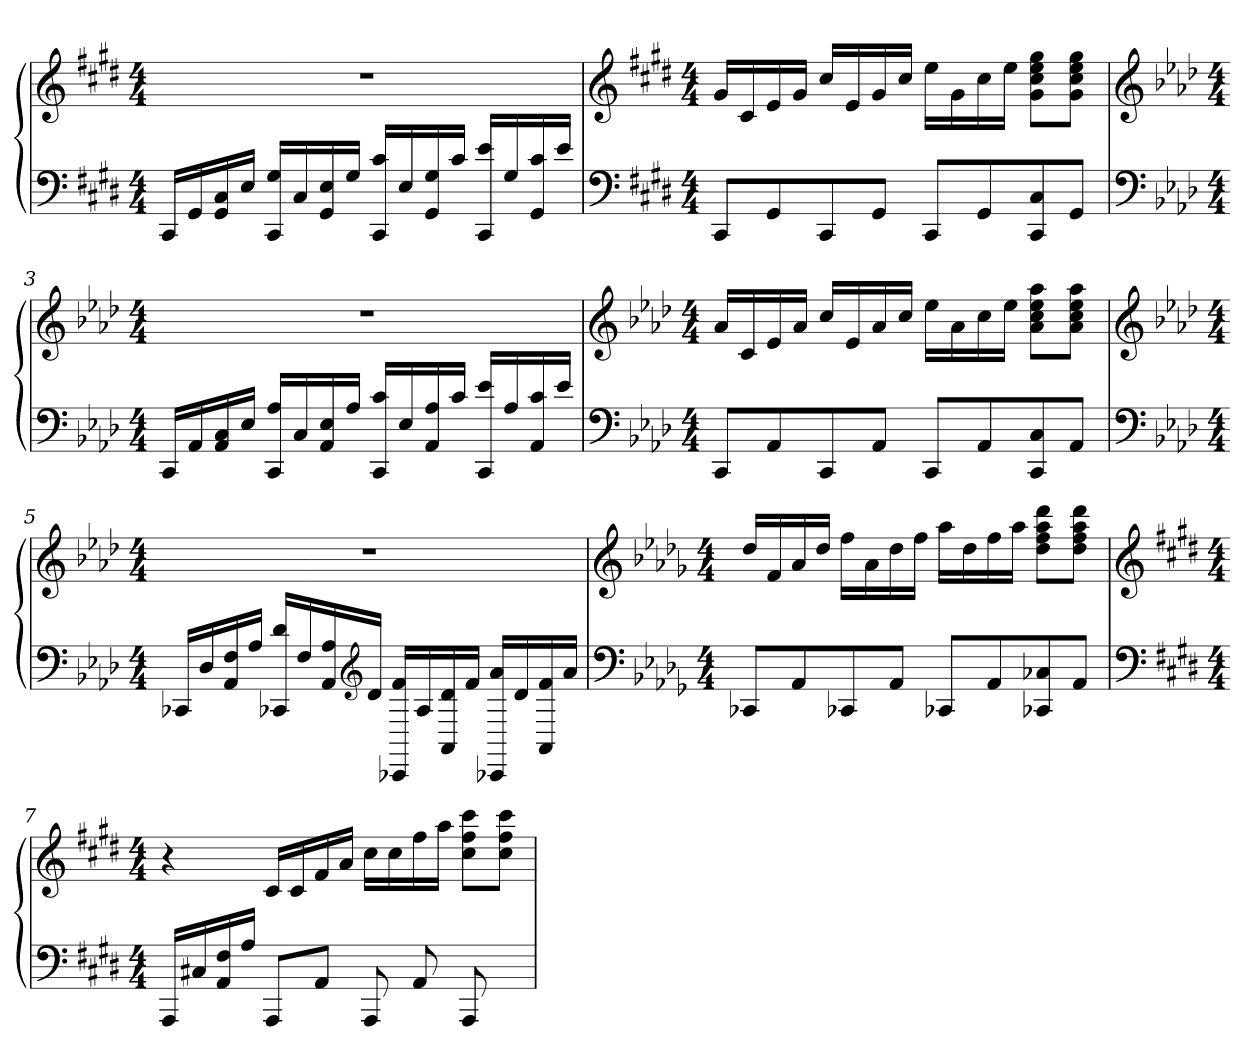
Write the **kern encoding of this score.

**kern	**kern
*part2	*part1
*staff2	*staff1
*clefF4	*clefG2
*k[f#c#g#d#]	*k[f#c#g#d#]
*M4/4	*M4/4
=1	=1
16CC#/LL	1r
16GG#/	.
16C#/ 16GG#	.
16E/JJ	.
16G#/ 16CC#LL	.
16C#/	.
16E/ 16GG#	.
16G#/JJ	.
16c#/ 16CC#LL	.
16E/	.
16G#/ 16GG#	.
16c#/JJ	.
16e/ 16CC#LL	.
16G#/	.
16c#/ 16GG#	.
16e/JJ	.
=2	=2
*clefF4	*clefG2
*k[f#c#g#d#]	*k[f#c#g#d#]
*M4/4	*M4/4
8CC#/L	16g#/LL
.	16c#/
8GG#/	16e/
.	16g#/JJ
8CC#/	16cc#/LL
.	16e/
8GG#/J	16g#/
.	16cc#/JJ
8CC#/L	16ee\LL
.	16g#\
8GG#/	16cc#\
.	16ee\JJ
8C#/ 8CC#	8gg#\ 8ee 8cc# 8g#L
8GG#/J	8gg#\ 8ee 8cc# 8g#J
=3	=3
*clefF4	*clefG2
*k[b-e-a-d-]	*k[b-e-a-d-]
*M4/4	*M4/4
16CC/LL	1r
16AA-/	.
16C/ 16AA-	.
16E-/JJ	.
16A-/ 16CCLL	.
16C/	.
16E-/ 16AA-	.
16A-/JJ	.
16c/ 16CCLL	.
16E-/	.
16A-/ 16AA-	.
16c/JJ	.
16e-/ 16CCLL	.
16A-/	.
16c/ 16AA-	.
16e-/JJ	.
=4	=4
*clefF4	*clefG2
*k[b-e-a-d-]	*k[b-e-a-d-]
*M4/4	*M4/4
8CC/L	16a-/LL
.	16c/
8AA-/	16e-/
.	16a-/JJ
8CC/	16cc/LL
.	16e-/
8AA-/J	16a-/
.	16cc/JJ
8CC/L	16ee-\LL
.	16a-\
8AA-/	16cc\
.	16ee-\JJ
8C/ 8CC	8aa-\ 8ee- 8cc 8a-L
8AA-/J	8aa-\ 8ee- 8cc 8a-J
=5	=5
*clefF4	*clefG2
*k[b-e-a-d-]	*k[b-e-a-d-]
*M4/4	*M4/4
16CC-X/LL	1r
16D-/	.
16F/ 16AA-	.
16A-/JJ	.
16d-/ 16CC-XLL	.
16F/	.
16A-/ 16AA-	.
*clefG2	*
16d-/JJ	.
16f/ 16CC-XLL	.
16A-/	.
16d-/ 16AA-	.
16f/JJ	.
16a-/ 16CC-XLL	.
16d-/	.
16f/ 16AA-	.
16a-/JJ	.
=6	=6
*clefF4	*clefG2
*k[b-e-a-d-g-]	*k[b-e-a-d-g-]
*M4/4	*M4/4
8CC-X/L	16dd-/LL
.	16f/
8AA-/	16a-/
.	16dd-/JJ
8CC-X/	16ff\LL
.	16a-\
8AA-/J	16dd-\
.	16ff\JJ
8CC-X/L	16aa-\LL
.	16dd-\
8AA-/	16ff\
.	16aa-\JJ
8C-X/ 8CC-X	8ddd-\ 8aa- 8ff 8dd-L
8AA-/J	8ddd-\ 8aa- 8ff 8dd-J
=7	=7
*clefF4	*clefG2
*k[f#c#g#d#]	*k[f#c#g#d#]
*M4/4	*M4/4
16AAA/LL	4r
16C#X/	.
16F#/ 16AA	.
16A/JJ	.
8AAA/L	16c#/LL
.	16c#/
8AA/J	16f#/
.	16a/JJ
8AAA/L	16cc#\LL
.	16cc#\
8AA/	16ff#\
.	16aa\JJ
8AAA/	8ccc#\ 8ff# 8cc#L
8ryy	8ccc#\ 8ff# 8cc#J
=	=
*-	*-
